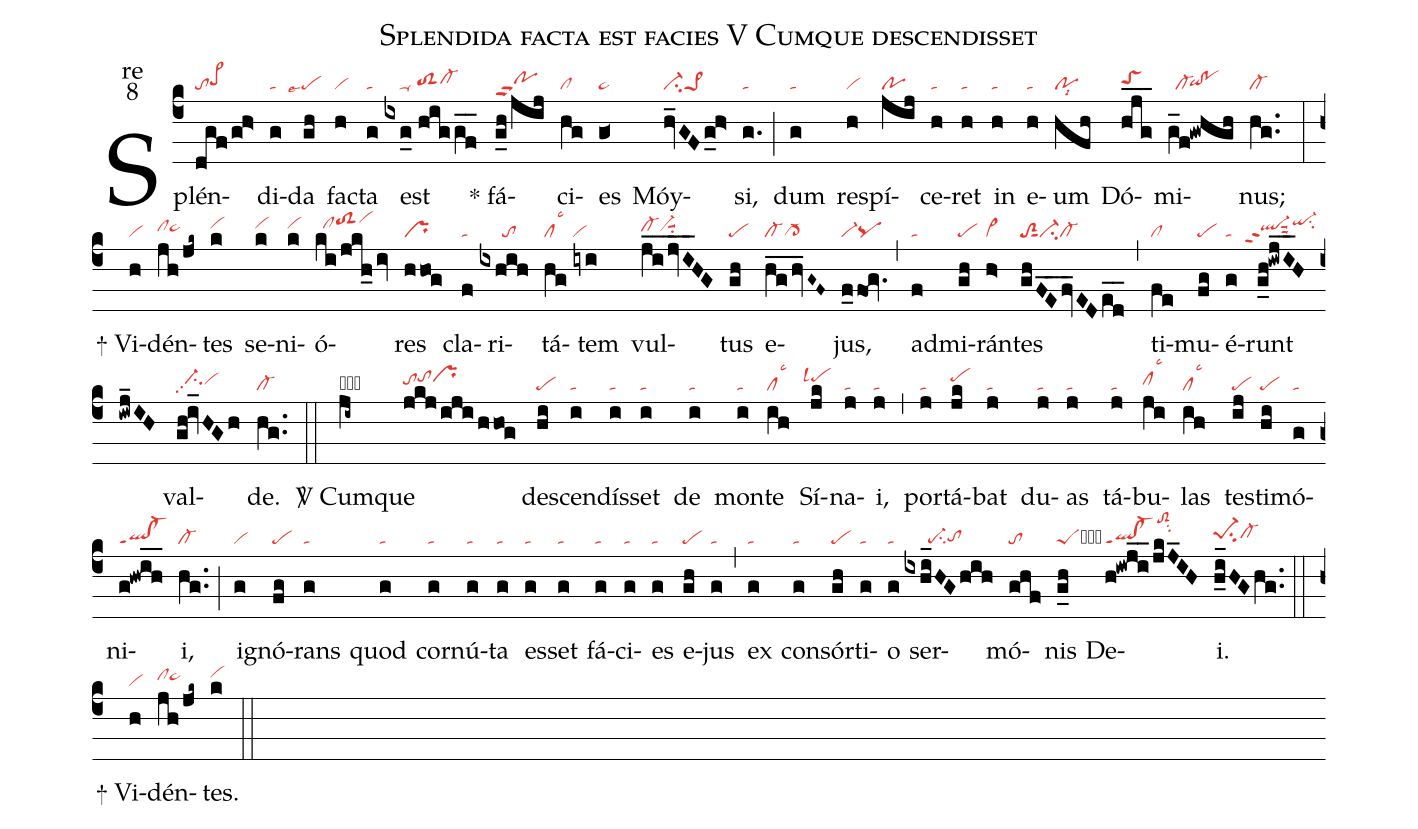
name:Splendida facta est facies V Cumque descendisset;
office-part:re;
mode:8;
nabc-lines:1;
%%
(c4) Splén(dgf/gh>|tope>hh)di(g|ta)da(gh|````pelse7) fac(h|vi)ta(g|ta) est(ixg_0//higgf__|////ta-/toS2hgcl-hh) <sp>*</sp> fá(g_h/jij|pohhppu2)ci(hg|cl)es(g<|ta>) Móy(hv_GFg_h>|ci-pe>1)si,(g.|ta) (;) dum(g|ta) res(h|vi)pí(jij|po)ce(h|ta)ret(h|ta) in(h|ta) e(h|ta)um(hfh|polsi8) Dó(hjg___|toShh)mi(g_f!gwhgh|//cl-`qihg!pohg)nus;(hg..|cl-) (:)
<sp>+</sp> Vi(h|vi)dén(jh/jk~|clhhta>hh)tes(k|vihi) se(k|vihi)ni(k|vihi)ó(ki/jkh_/iv|//clhitoS2hjvihk)res(hhog|pr) cla(f|ta)ri(ixhih|//////to)tá(hg|cllsc3)tem(iyi|vi) vul(ji__/jvI__HG|cl-hhvi-hhsuu1su2)tus(gh|pe) e(hg__/hv_G~F~|cl-cl->)jus,(f_0fog.|vi-pq) (,) ad(f|ta)mi(gh|pe)rán(h>|vi>)tes(ghFE__fv_EDed__|toS2sut1ci-cl-) (,) ti(fe|cl)mu(fg|pe)é(g|ta)runt(g_h!iwjI__H/iwj_IH|```ql-hhppt2suu2qi-hjsu2) val(gh!iv_HGh|//ci-hhpp2vihh)de.(hg..|cl-) (::)

<sp>V/</sp> Cum(ji~|obvi>hh)que(jkj/iji/hhog|tohhtohiprhi) des(hi|pe)cen(i|ta)dís(i|ta)set(i|ta) de(i|ta) mon(i|ta)te(ih|cllsc3) Sí(jk|``pehilsl4)na(j|ta)i,(j|ta) (,) por(j|ta)tá(jk|pehi)bat(j|ta) du(j|ta)as(j|ta) tá(j|ta)bu(ji|clhhlsc3)las(ih|cllsc3) tes(ij|pe)ti(hi|pe)mó(g|ta)ni(g!hwih__|ql!cl-ppt1)i,(hg..|cl-) (;) ig(g|vi)nó(fg|pe)rans(g|ta) quod(g|ta) cor(g|ta)nú(g|ta)ta(g|ta) es(g|ta)set(g|ta) fá(g|ta)ci(g|ta)es(g|ta) e(gh|pe)jus(g|ta) (,) ex(g|ta) con(g|ta)sór(gh|pe)ti(g|ta)o(g|ta) ser(ixhi_HGhih|//////pe-su2tohg)mó(ghf|to)nis(g_h|peScb) De(h!iwji__/jkJ_IH|ql!cl-ppt1toS2hmsu2)i.(h_i_HGhg..|pe-1hhsu2cl-hh) (::)
<sp>+</sp> Vi(h|vi)dén(jh/jk~|clhhta>hh)tes.(k|vihi) (::)
